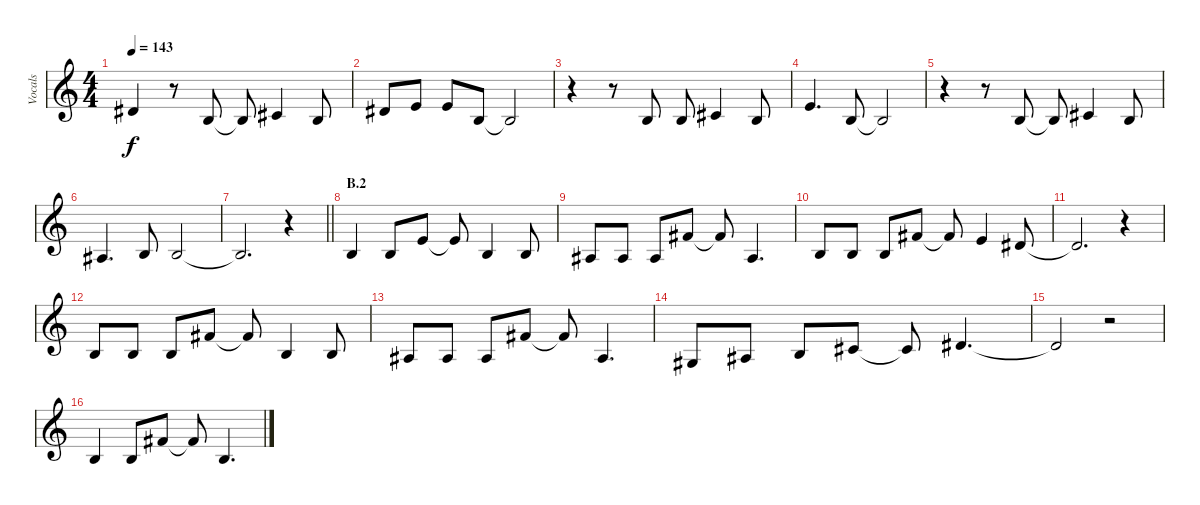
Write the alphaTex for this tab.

\track ("Vocals" "Vocals") {instrument lead8bassandlead}
\staff {score}
\tuning (Eb4 Bb3 Gb3 Db3 Ab2 Eb2) {hide}
\ts (4 4)
\tempo 143
\clef g2
\ks c
0.1{t}.4{dy f} r.8 1.2.8 1.2{t}.8 3.2.4 1.2.8 |
0.1.8 1.1.8 1.1.8 1.2.8 1.2{t}.2 |
r.4 r.8 1.2.8 1.2.8 3.2.4 1.2.8 |
1.1.4{d} 1.2.8 1.2{t}.2 |
r.4 r.8 1.2.8 1.2{t}.8 3.2.4 1.2.8 |
0.2.4{d} 1.2.8 1.2.2 |
\barLineRight lightlight
1.2{t}.2{d} r.4 |
\section ("" "B.2")
1.2.4 1.2.8 1.1.8 1.1{t}.8 1.2.4 1.2.8 |
0.2.8 0.2.8 0.2.8 3.1.8 3.1{t}.8 0.2.4{d} |
1.2.8 1.2.8 1.2.8 3.1.8 3.1{t}.8 1.1.4 0.1.8 |
0.1{t}.2{d} r.4 |
1.2.8 1.2.8 1.2.8 3.1.8 3.1{t}.8 1.2.4 1.2.8 |
0.2.8 0.2.8 0.2.8 3.1.8 3.1{t}.8 0.2.4{d} |
2.3.8 0.2.8 1.2.8 3.2.8 3.2{t}.8 0.1.4{d} |
0.1{t}.2 r.2 |
1.2.4 1.2.8 3.1.8 3.1{t}.8 1.2.4{d}
